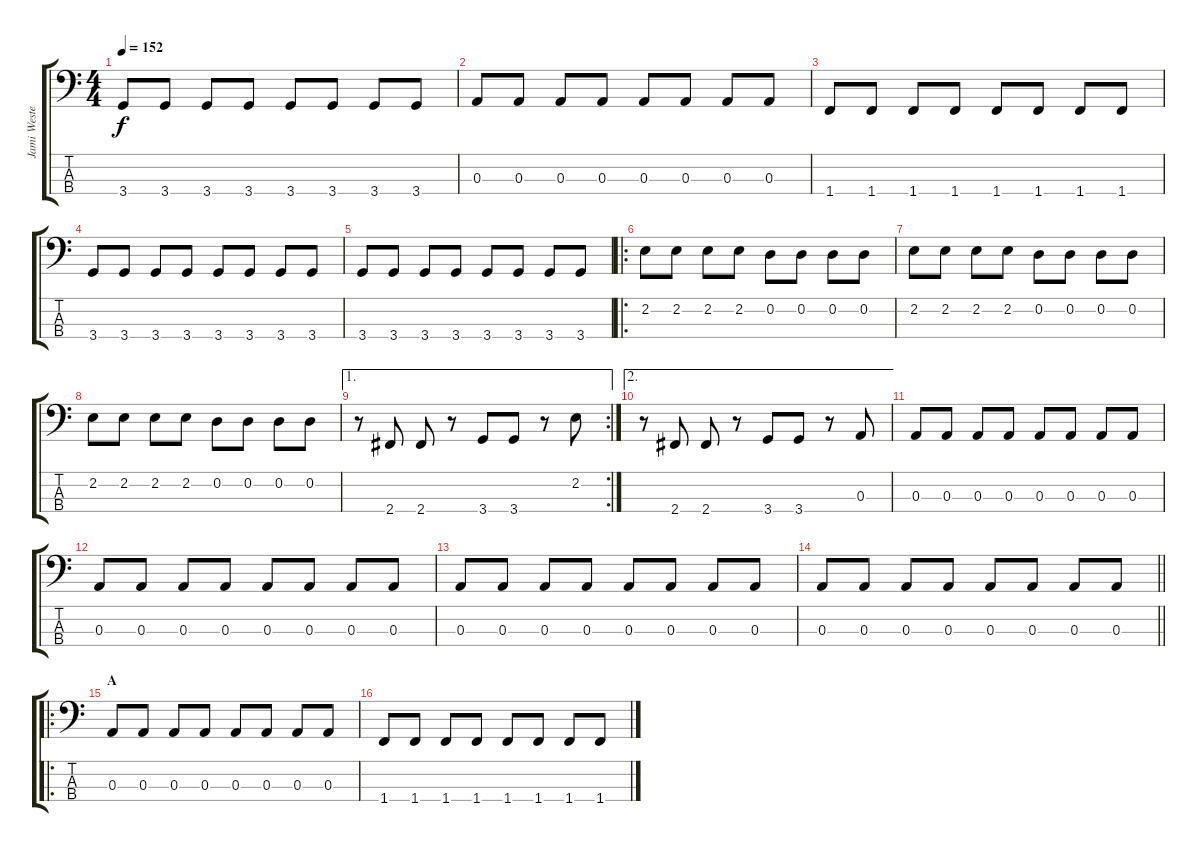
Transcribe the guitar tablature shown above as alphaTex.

\track ("Jami Westergård" "Jami Weste") {instrument slapbass1}
\staff {score tabs}
\tuning (G2 D2 A1 E1) {hide}
\ts (4 4)
\tempo 152
\clef f4
\ks aminor
3.4.8{dy f} 3.4.8 3.4.8 3.4.8 3.4.8 3.4.8 3.4.8 3.4.8 |
0.3.8 0.3.8 0.3.8 0.3.8 0.3.8 0.3.8 0.3.8 0.3.8 |
1.4.8 1.4.8 1.4.8 1.4.8 1.4.8 1.4.8 1.4.8 1.4.8 |
3.4.8 3.4.8 3.4.8 3.4.8 3.4.8 3.4.8 3.4.8 3.4.8 |
3.4.8 3.4.8 3.4.8 3.4.8 3.4.8 3.4.8 3.4.8 3.4.8 |
\ro
2.2.8 2.2.8 2.2.8 2.2.8 0.2.8 0.2.8 0.2.8 0.2.8 |
2.2.8 2.2.8 2.2.8 2.2.8 0.2.8 0.2.8 0.2.8 0.2.8 |
2.2.8 2.2.8 2.2.8 2.2.8 0.2.8 0.2.8 0.2.8 0.2.8 |
\ae 1
\rc 2
r.8 2.4.8 2.4.8 r.8 3.4.8 3.4.8 r.8 2.2.8 |
\ae 2
r.8 2.4.8 2.4.8 r.8 3.4.8 3.4.8 r.8 0.3.8 |
0.3.8 0.3.8 0.3.8 0.3.8 0.3.8 0.3.8 0.3.8 0.3.8 |
0.3.8 0.3.8 0.3.8 0.3.8 0.3.8 0.3.8 0.3.8 0.3.8 |
0.3.8 0.3.8 0.3.8 0.3.8 0.3.8 0.3.8 0.3.8 0.3.8 |
\barLineRight lightlight
0.3.8 0.3.8 0.3.8 0.3.8 0.3.8 0.3.8 0.3.8 0.3.8 |
\ro
\section ("" "A")
0.3.8 0.3.8 0.3.8 0.3.8 0.3.8 0.3.8 0.3.8 0.3.8 |
1.4.8 1.4.8 1.4.8 1.4.8 1.4.8 1.4.8 1.4.8 1.4.8
